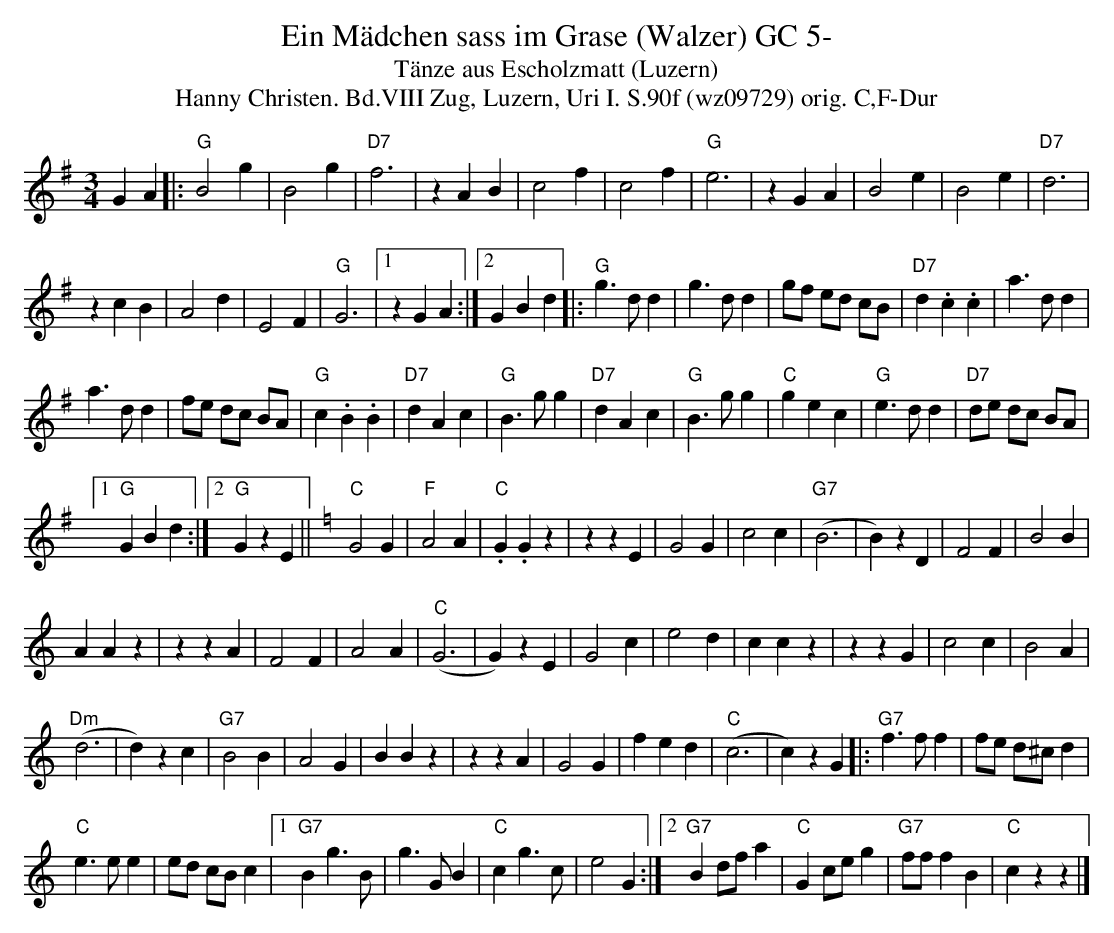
X:1
T:Ein M\"adchen sass im Grase (Walzer) GC 5-
T:T\"anze aus Escholzmatt (Luzern)
T:Hanny Christen. Bd.VIII Zug, Luzern, Uri I. S.90f (wz09729) orig. C,F-Dur
M:3/4
L:1/4
K:Gmaj
GA |: "G"B2g | B2g | "D7"f3 | z AB | c2f | c2f | "G"e3 | zGA | B2e | B2e | "D7"d3 |
zcB | A2d | E2F | "G"G3 |1 zGA :|2 GBd |: "G"g>d d | g>dd | g/2f/2 e/2d/2 c/2B/2 | "D7"d.c.c | a>dd |
a>dd | f/2e/2 d/2c/2 B/2A/2 | "G"c.B.B | "D7"dAc | "G"B>gg | "D7"dAc | "G"B>gg | "C"gec | "G"e>dd | "D7"d/2e/2 d/2c/2 B/2A/2 |1
"G"GBd :|2 "G"GzE || [K:Cmaj] "C"G2G | "F"A2A | "C".G.Gz | zzE | G2G | c2c | "G7"(B3 | B)zD | F2F | B2B |
AAz | zzA | F2F | A2A | "C"(G3 | G)zE | G2c | e2d | ccz | zzG | c2c | B2A |
"Dm"(d3 | d)zc | "G7"B2B | A2G | BBz | zzA | G2G | fed | "C"(c3 | c)zG |: "G7"f>ff | f/2e/2 d/2^c/2 d |
"C"e>e e | e/2d/2 c/2B/2 c |1 "G7"Bg>B | g>GB | "C"cg>c | e2G :|2 "G7"B d/2f/2 a | "C"G c/2e/2 g | "G7"f/2f/2fB | "C"czz |]
